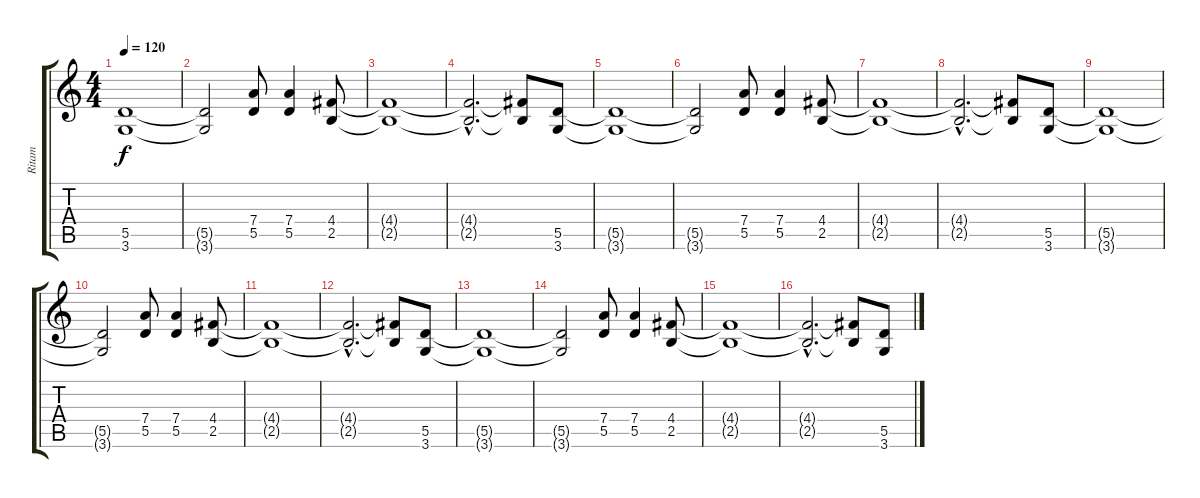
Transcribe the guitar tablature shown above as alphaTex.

\track ("Ritam" "Ritam") {instrument distortionguitar}
\staff {score tabs}
\tuning (E4 B3 G3 D3 A2 E2) {hide}
\ts (4 4)
\tempo 120
\clef g2
\ks c
(5.5{t} 3.6{t}).1{dy f} |
(5.5{t} 3.6{t}).2 (7.4 5.5).8 (7.4 5.5).4 (4.4 2.5).8 |
(4.4{t} 2.5{t}).1 |
(4.4{hac t} 2.5{hac t}).2{d} (4.4{t} 2.5{t}).8 (5.5 3.6).8 |
(5.5{t} 3.6{t}).1 |
(5.5{t} 3.6{t}).2 (7.4 5.5).8 (7.4 5.5).4 (4.4 2.5).8 |
(4.4{t} 2.5{t}).1 |
(4.4{hac t} 2.5{hac t}).2{d} (4.4{t} 2.5{t}).8 (5.5 3.6).8 |
(5.5{t} 3.6{t}).1 |
(5.5{t} 3.6{t}).2 (7.4 5.5).8 (7.4 5.5).4 (4.4 2.5).8 |
(4.4{t} 2.5{t}).1 |
(4.4{hac t} 2.5{hac t}).2{d} (4.4{t} 2.5{t}).8 (5.5 3.6).8 |
(5.5{t} 3.6{t}).1{volume 0} |
(5.5{t} 3.6{t}).2 (7.4 5.5).8 (7.4 5.5).4 (4.4 2.5).8 |
(4.4{t} 2.5{t}).1 |
(4.4{hac t} 2.5{hac t}).2{d} (4.4{t} 2.5{t}).8 (5.5 3.6).8
